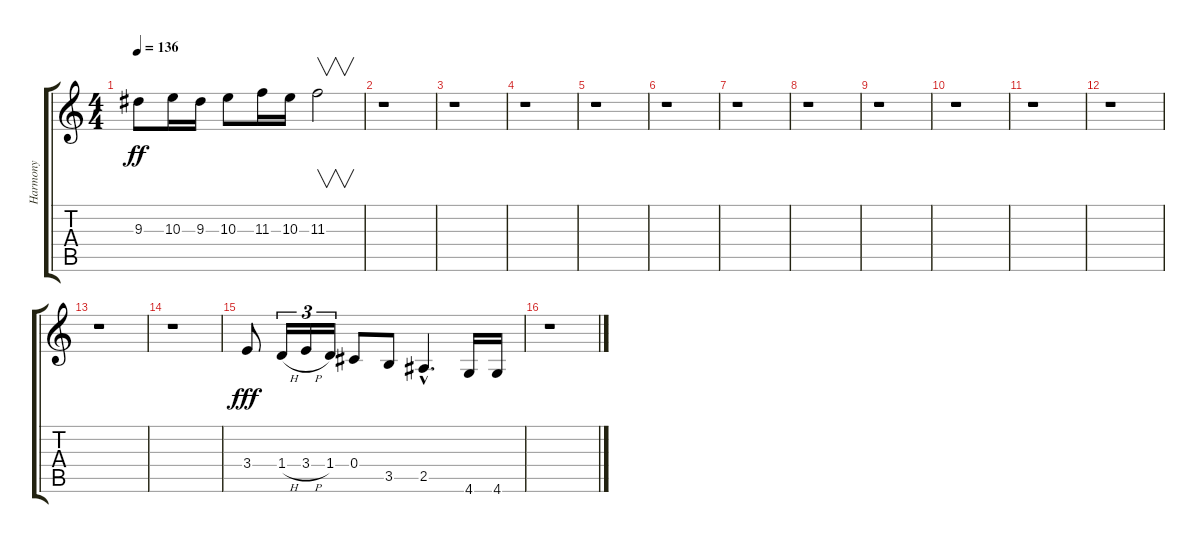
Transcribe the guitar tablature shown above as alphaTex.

\track ("Harmony" "Harmony") {instrument overdrivenguitar}
\staff {score tabs}
\tuning (Eb4 Bb3 Gb3 Db3 Ab2 Eb2) {hide}
\ts (4 4)
\tempo 136
\clef g2
\ks c
9.3.8{dy ff} 10.3.16 9.3.16 10.3.8 11.3.16 10.3.16 11.3.2{v} |
r.1 |
r.1 |
r.1 |
r.1 |
r.1 |
r.1 |
r.1 |
r.1 |
r.1 |
r.1 |
r.1 |
r.1 |
r.1 |
3.4.8{dy fff} 1.4{h}.16{tu (3 2)} 3.4{h}.16{tu (3 2)} 1.4.16{tu (3 2)} 0.4.8 3.5.8 2.5{hac}.4{d} 4.6.16 4.6.16 |
r.1
